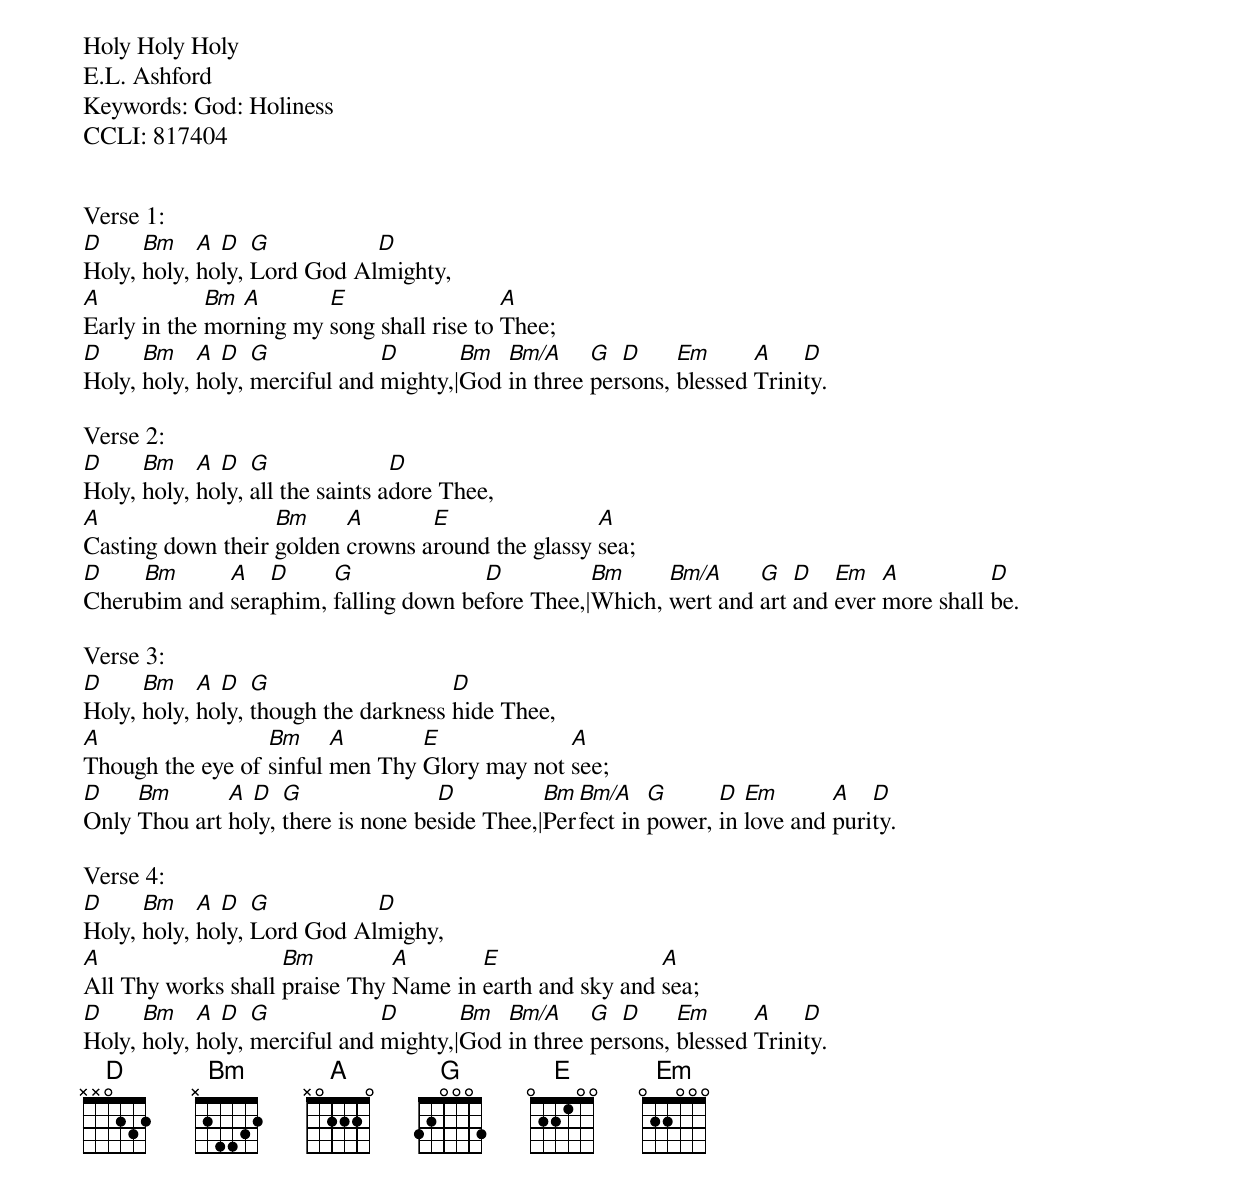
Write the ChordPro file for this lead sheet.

Holy Holy Holy
E.L. Ashford
Keywords: God: Holiness
CCLI: 817404


Verse 1:
[D]Holy, [Bm]holy, [A]ho[D]ly, [G]Lord God Al[D]mighty,
[A]Early in the [Bm]mor[A]ning my [E]song shall rise to [A]Thee;
[D]Holy, [Bm]holy, [A]ho[D]ly, [G]merciful and [D]mighty,|[Bm]God [Bm/A]in three [G]per[D]sons, [Em]blessed [A]Trini[D]ty.

Verse 2:
[D]Holy, [Bm]holy, [A]ho[D]ly, [G]all the saints a[D]dore Thee,
[A]Casting down their [Bm]golden [A]crowns a[E]round the glassy [A]sea;
[D]Cheru[Bm]bim and [A]sera[D]phim, [G]falling down be[D]fore Thee,|[Bm]Which, [Bm/A]wert and [G]art [D]and [Em]ever [A]more shall [D]be.

Verse 3:
[D]Holy, [Bm]holy, [A]ho[D]ly, [G]though the darkness [D]hide Thee,
[A]Though the eye of [Bm]sinful [A]men Thy [E]Glory may not [A]see;
[D]Only [Bm]Thou art [A]ho[D]ly, [G]there is none be[D]side Thee,|[Bm]Per[Bm/A]fect in [G]power, [D]in [Em]love and [A]puri[D]ty.

Verse 4:
[D]Holy, [Bm]holy, [A]ho[D]ly, [G]Lord God Al[D]mighy,
[A]All Thy works shall [Bm]praise Thy [A]Name in [E]earth and sky and [A]sea;
[D]Holy, [Bm]holy, [A]ho[D]ly, [G]merciful and [D]mighty,|[Bm]God [Bm/A]in three [G]per[D]sons, [Em]blessed [A]Trini[D]ty.
